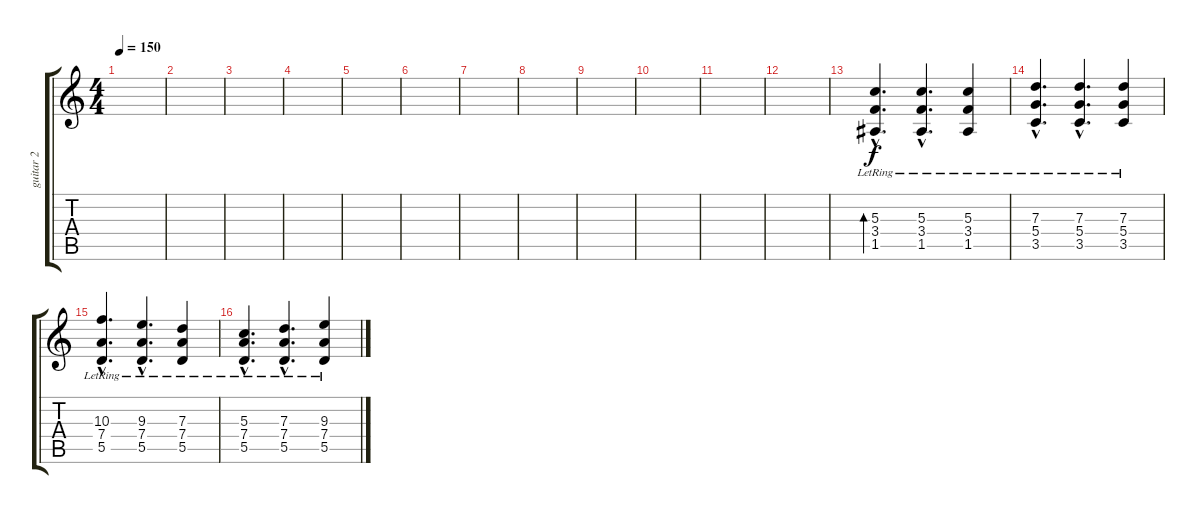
\track ("guitar 2" "guitar 2") {instrument acousticguitarnylon}
\staff {score tabs}
\tuning (E4 B3 G3 D3 A2 E2) {hide}
\ts (4 4)
\tempo 150
\clef g2
\ks c
|
|
|
|
|
|
|
|
|
|
|
|
(5.3{hac lr} 3.4{hac lr} 1.5{hac lr}).4{d bd 60} (5.3{hac lr} 3.4{hac lr} 1.5{hac lr}).4{d} (5.3{lr} 3.4{lr} 1.5{lr}).4 |
(7.3{hac lr} 5.4{hac lr} 3.5{hac lr}).4{d} (7.3{hac lr} 5.4{hac lr} 3.5{hac lr}).4{d} (7.3{lr} 5.4{lr} 3.5{lr}).4 |
(10.3{hac lr} 7.4{hac lr} 5.5{hac lr}).4{d} (9.3{hac lr} 7.4{hac lr} 5.5{hac lr}).4{d} (7.3{lr} 7.4{lr} 5.5{lr}).4 |
(5.3{hac lr} 7.4{hac lr} 5.5{hac lr}).4{d} (7.3{hac lr} 7.4{hac lr} 5.5{hac lr}).4{d} (9.3{lr} 7.4{lr} 5.5{lr}).4
